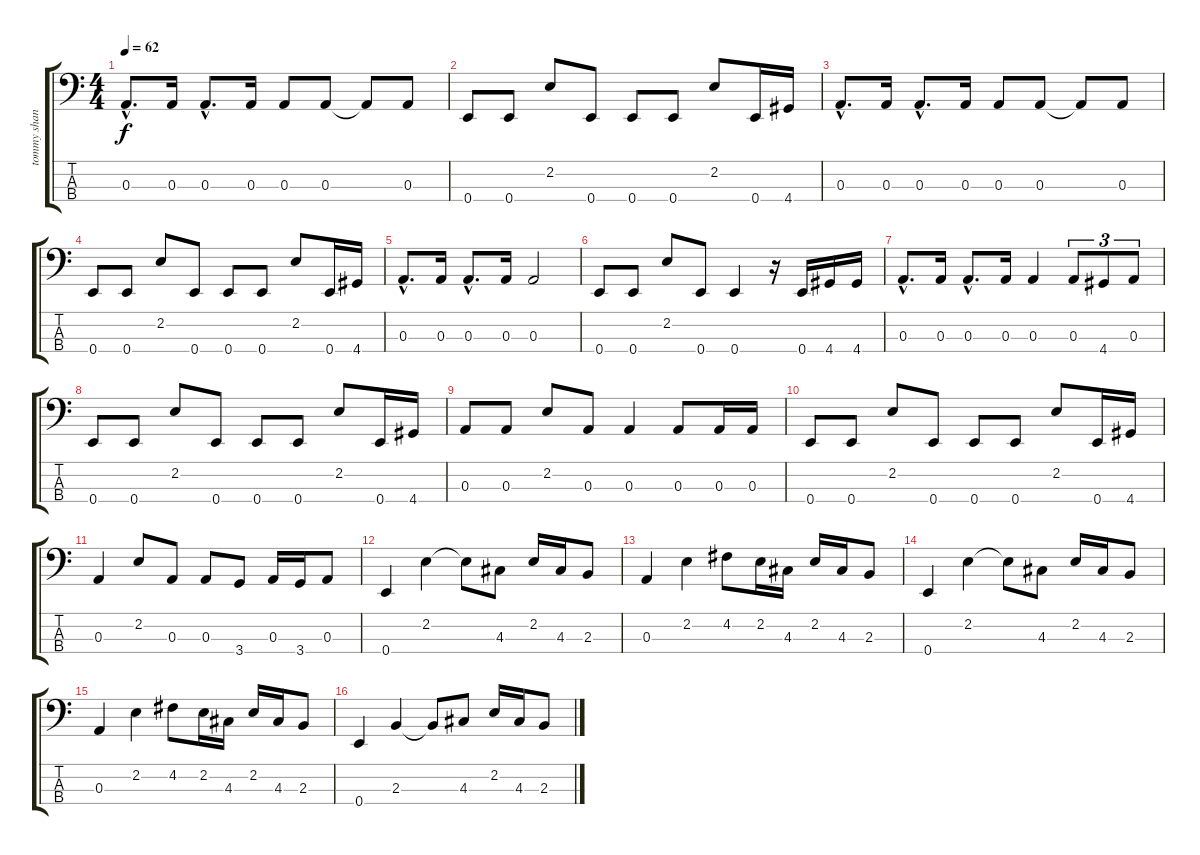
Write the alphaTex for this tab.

\track ("tommy shanon" "tommy shan") {instrument electricbassfinger}
\staff {score tabs}
\tuning (G2 D2 A1 E1) {hide}
\ts (4 4)
\tempo 62
\clef f4
\ks c
0.3{hac}.8{d dy f} 0.3.16 0.3{hac}.8{d} 0.3.16 0.3.8 0.3.8 0.3{t}.8 0.3.8 |
0.4.8 0.4.8 2.2.8 0.4.8 0.4.8 0.4.8 2.2.8 0.4.16 4.4.16 |
0.3{hac}.8{d} 0.3.16 0.3{hac}.8{d} 0.3.16 0.3.8 0.3.8 0.3{t}.8 0.3.8 |
0.4.8 0.4.8 2.2.8 0.4.8 0.4.8 0.4.8 2.2.8 0.4.16 4.4.16 |
0.3{hac}.8{d} 0.3.16 0.3{hac}.8{d} 0.3.16 0.3.2 |
0.4.8 0.4.8 2.2.8 0.4.8 0.4.4 r.16 0.4.16 4.4.16 4.4.16 |
0.3{hac}.8{d} 0.3.16 0.3{hac}.8{d} 0.3.16 0.3.4 0.3.8{tu (3 2)} 4.4.8{tu (3 2)} 0.3.8{tu (3 2)} |
0.4.8 0.4.8 2.2.8 0.4.8 0.4.8 0.4.8 2.2.8 0.4.16 4.4.16 |
0.3.8 0.3.8 2.2.8 0.3.8 0.3.4 0.3.8 0.3.16 0.3.16 |
0.4.8 0.4.8 2.2.8 0.4.8 0.4.8 0.4.8 2.2.8 0.4.16 4.4.16 |
0.3.4 2.2.8 0.3.8 0.3.8 3.4.8 0.3.16 3.4.16 0.3.8 |
0.4.4 2.2.4 2.2{t}.8 4.3.8 2.2.16 4.3.16 2.3.8 |
0.3.4 2.2.4 4.2.8 2.2.16 4.3.16 2.2.16 4.3.16 2.3.8 |
0.4.4 2.2.4 2.2{t}.8 4.3.8 2.2.16 4.3.16 2.3.8 |
0.3.4 2.2.4 4.2.8 2.2.16 4.3.16 2.2.16 4.3.16 2.3.8 |
0.4.4 2.3.4 2.3{t}.8 4.3.8 2.2.16 4.3.16 2.3.8
